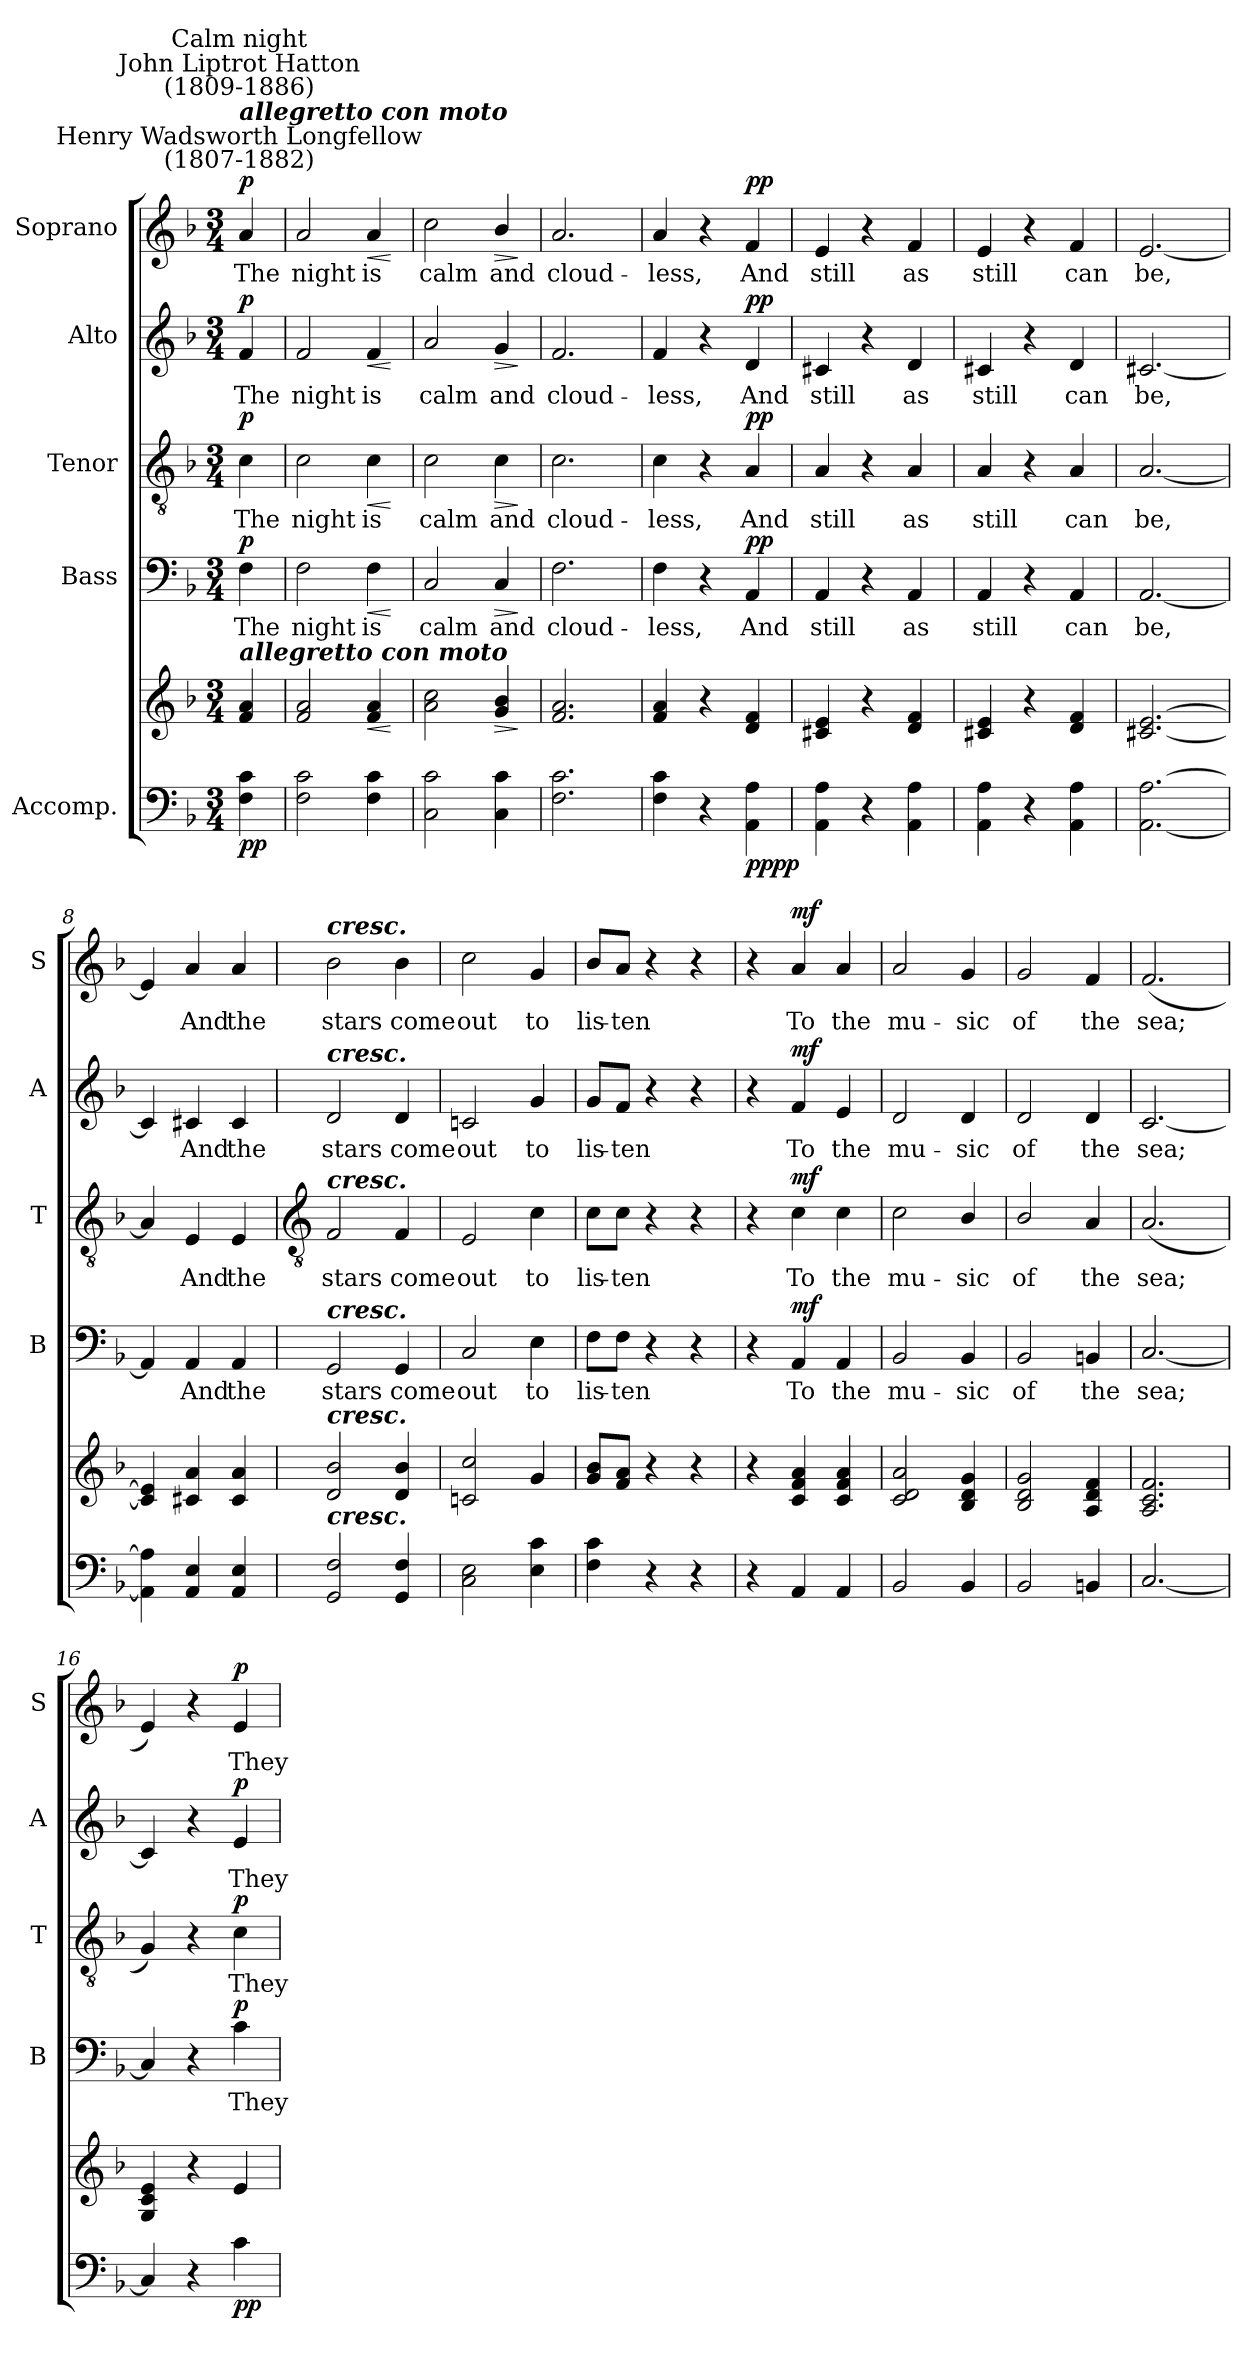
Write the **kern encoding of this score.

**kern	**kern	**dynam	**kern	**text	**dynam	**kern	**text	**dynam	**kern	**text	**dynam	**kern	**text	**dynam
*part5	*part5	*part5	*part4	*part4	*part4	*part3	*part3	*part3	*part2	*part2	*part2	*part1	*part1	*part1
*staff6	*staff5	*staff5/6	*staff4	*staff4	*staff4	*staff3	*staff3	*staff3	*staff2	*staff2	*staff2	*staff1	*staff1	*staff1
*I"Accomp.	*	*	*I"Bass	*	*	*I"Tenor	*	*	*I"Alto	*	*	*I"Soprano	*	*
*	*	*	*I'B	*	*	*I'T	*	*	*I'A	*	*	*I'S	*	*
*clefF4	*clefG2	*	*clefF4	*	*	*clefGv2	*	*	*clefG2	*	*	*clefG2	*	*
*k[b-]	*k[b-]	*	*k[b-]	*	*	*k[b-]	*	*	*k[b-]	*	*	*k[b-]	*	*
*F:	*F:	*	*F:	*	*	*F:	*	*	*F:	*	*	*F:	*	*
*M3/4	*M3/4	*	*M3/4	*	*	*M3/4	*	*	*M3/4	*	*	*M3/4	*	*
*MM112	*MM112	*	*MM112	*	*	*MM112	*	*	*MM112	*	*	*MM112	*	*
=	=	=	=	=	=	=	=	=	=	=	=	=	=	=
!	!	!	!	!	!	!	!	!	!	!	!	!LO:TX:a:cj:t=Henry Wadsworth Longfellow\n(1807-1882)	!	!
!	!	!	!	!	!	!	!	!	!	!	!	!LO:TX:a:Bi:t=allegretto con moto	!	!
!	!	!	!	!	!	!	!	!	!	!	!	!LO:TX:a:cj:t=John Liptrot Hatton\n(1809-1886)	!	!
!	!	!	!	!	!	!	!	!	!	!	!	!LO:TX:a:cj:t=Calm night	!	!
!	!LO:TX:a:Bi:t=allegretto con moto	!	!	!	!	!	!	!	!	!	!	!	!	!
!	!	!LO:DY:b=2	!	!LO:LY:b	!	!	!LO:LY:b	!	!	!LO:LY:b	!	!	!LO:LY:b	!
!	!	!LO:DY:n=1:b	!	!	!LO:DY:b	!	!	!LO:DY:b	!	!	!LO:DY:b	!	!	!LO:DY:b
4F\ 4c\	4f 4a	p p	4F	The	p	4c	The	p	4f	The	p	4a	The	p
=1	=1	=1	=1	=1	=1	=1	=1	=1	=1	=1	=1	=1	=1	=1
!	!	!	!	!LO:LY:b	!	!	!LO:LY:b	!	!	!LO:LY:b	!	!	!LO:LY:b	!
2F 2c	2f 2a	.	2F	night	.	2c	night	.	2f	night	.	2a	night	.
!	!	!LO:HP:b	!	!LO:LY:b	!LO:HP:b	!	!LO:LY:b	!LO:HP:b	!	!LO:LY:b	!LO:HP:b	!	!LO:LY:b	!LO:HP:b
4F 4c	4f 4a	<	4F	is	<	4c	is	<	4f	is	<	4a	is	<
.	.	[	.	.	[	.	.	[	.	.	[	.	.	[
=2	=2	=2	=2	=2	=2	=2	=2	=2	=2	=2	=2	=2	=2	=2
!	!	!	!	!LO:LY:b	!	!	!LO:LY:b	!	!	!LO:LY:b	!	!	!LO:LY:b	!
2C 2c	2a 2cc	.	2C	calm	.	2c	calm	.	2a	calm	.	2cc	calm	.
!	!	!LO:HP:b	!	!LO:LY:b	!LO:HP:b	!	!LO:LY:b	!LO:HP:b	!	!LO:LY:b	!LO:HP:b	!	!LO:LY:b	!LO:HP:b
4C 4c	4g/ 4b-/	>	4C	and	>	4c	and	>	4g	and	>	4b-/	and	>
.	.	]	.	.	]	.	.	]	.	.	]	.	.	]
=3	=3	=3	=3	=3	=3	=3	=3	=3	=3	=3	=3	=3	=3	=3
!	!	!	!	!LO:LY:b	!	!	!LO:LY:b	!	!	!LO:LY:b	!	!	!LO:LY:b	!
2.F 2.c	2.f 2.a	.	2.F	cloud-	.	2.c	cloud-	.	2.f	cloud-	.	2.a	cloud-	.
=4	=4	=4	=4	=4	=4	=4	=4	=4	=4	=4	=4	=4	=4	=4
!	!	!	!	!LO:LY:b	!	!	!LO:LY:b	!	!	!LO:LY:b	!	!	!LO:LY:b	!
4F 4c	4f 4a	.	4F	-less,	.	4c	-less,	.	4f	-less,	.	4a	-less,	.
4r	4r	.	4r	.	.	4r	.	.	4r	.	.	4r	.	.
!	!	!LO:DY:b=2	!	!LO:LY:b	!	!	!LO:LY:b	!	!	!LO:LY:b	!	!	!LO:LY:b	!
!	!	!LO:DY:n=1:b	!	!	!LO:DY:b	!	!	!LO:DY:b	!	!	!LO:DY:b	!	!	!LO:DY:b
4AA 4A	4d 4f	pp pp	4AA	And	pp	4A	And	pp	4d	And	pp	4f	And	pp
=5	=5	=5	=5	=5	=5	=5	=5	=5	=5	=5	=5	=5	=5	=5
!	!	!	!	!LO:LY:b	!	!	!LO:LY:b	!	!	!LO:LY:b	!	!	!LO:LY:b	!
4AA 4A	4c#X 4e	.	4AA	still	.	4A	still	.	4c#X	still	.	4e	still	.
4r	4r	.	4r	.	.	4r	.	.	4r	.	.	4r	.	.
!	!	!	!	!LO:LY:b	!	!	!LO:LY:b	!	!	!LO:LY:b	!	!	!LO:LY:b	!
4AA 4A	4d 4f	.	4AA	as	.	4A	as	.	4d	as	.	4f	as	.
=6	=6	=6	=6	=6	=6	=6	=6	=6	=6	=6	=6	=6	=6	=6
!	!	!	!	!LO:LY:b	!	!	!LO:LY:b	!	!	!LO:LY:b	!	!	!LO:LY:b	!
4AA 4A	4c#X 4e	.	4AA	still	.	4A	still	.	4c#X	still	.	4e	still	.
4r	4r	.	4r	.	.	4r	.	.	4r	.	.	4r	.	.
!	!	!	!	!LO:LY:b	!	!	!LO:LY:b	!	!	!LO:LY:b	!	!	!LO:LY:b	!
4AA 4A	4d 4f	.	4AA	can	.	4A	can	.	4d	can	.	4f	can	.
=7	=7	=7	=7	=7	=7	=7	=7	=7	=7	=7	=7	=7	=7	=7
!	!	!	!	!LO:LY:b	!	!	!LO:LY:b	!	!	!LO:LY:b	!	!	!LO:LY:b	!
[2.AA [2.A	[2.c#X [2.e	.	[2.AA	be,	.	[2.A	be,	.	[2.c#X	be,	.	[2.e	be,	.
=8	=8	=8	=8	=8	=8	=8	=8	=8	=8	=8	=8	=8	=8	=8
4AA] 4A]	4c#] 4e]	.	4AA]	.	.	4A]	.	.	4c#]	.	.	4e]	.	.
!	!	!	!	!LO:LY:b	!	!	!LO:LY:b	!	!	!LO:LY:b	!	!	!LO:LY:b	!
4AA 4E	4c# 4a	.	4AA	And	.	4E	And	.	4c#	And	.	4a	And	.
!	!	!	!	!LO:LY:b	!	!	!LO:LY:b	!	!	!LO:LY:b	!	!	!LO:LY:b	!
4AA 4E	4c# 4a	.	4AA	the	.	4E	the	.	4c#	the	.	4a	the	.
!!LO:LB:g=z
=9	=9	=9	=9	=9	=9	=9	=9	=9	=9	=9	=9	=9	=9	=9
*	*	*	*	*	*	*clefGv2	*	*	*	*	*	*	*	*
!	!	!	!	!	!	!	!	!	!	!	!	!LO:TX:a:Bi:t=cresc.	!	!
!	!	!	!	!	!	!	!	!	!LO:TX:a:Bi:t=cresc.	!	!	!	!	!
!	!	!	!	!	!	!LO:TX:a:Bi:t=cresc.	!	!	!	!	!	!	!	!
!	!	!	!LO:TX:a:Bi:t=cresc.	!	!	!	!	!	!	!	!	!	!	!
!	!LO:TX:a:Bi:t=cresc.	!	!	!	!	!	!	!	!	!	!	!	!	!
!LO:TX:a:Bi:t=cresc.	!	!	!	!	!	!	!	!	!	!	!	!	!	!
!	!	!	!	!LO:LY:b	!	!	!LO:LY:b	!	!	!LO:LY:b	!	!	!LO:LY:b	!
2GG 2F	2d 2b-	.	2GG	stars	.	2F	stars	.	2d	stars	.	2b-	stars	.
!	!	!	!	!LO:LY:b	!	!	!LO:LY:b	!	!	!LO:LY:b	!	!	!LO:LY:b	!
4GG 4F	4d 4b-	.	4GG	come	.	4F	come	.	4d	come	.	4b-	come	.
=10	=10	=10	=10	=10	=10	=10	=10	=10	=10	=10	=10	=10	=10	=10
!	!	!	!	!LO:LY:b	!	!	!LO:LY:b	!	!	!LO:LY:b	!	!	!LO:LY:b	!
2C 2E	2cn 2cc	.	2C	out	.	2E	out	.	2cn	out	.	2cc	out	.
!	!	!	!	!LO:LY:b	!	!	!LO:LY:b	!	!	!LO:LY:b	!	!	!LO:LY:b	!
4E 4c	4g	.	4E	to	.	4c	to	.	4g	to	.	4g	to	.
=11	=11	=11	=11	=11	=11	=11	=11	=11	=11	=11	=11	=11	=11	=11
!	!	!	!	!LO:LY:b	!	!	!LO:LY:b	!	!	!LO:LY:b	!	!	!LO:LY:b	!
4F 4c	8g/ 8b-/L	.	8F\L	lis-	.	8c\L	lis-	.	8g/L	lis-	.	8b-/L	lis-	.
!	!	!	!	!LO:LY:b	!	!	!LO:LY:b	!	!	!LO:LY:b	!	!	!LO:LY:b	!
.	8f 8aJ	.	8F\J	-ten	.	8c\J	-ten	.	8f/J	-ten	.	8a/J	-ten	.
4r	4r	.	4r	.	.	4r	.	.	4r	.	.	4r	.	.
4r	4r	.	4r	.	.	4r	.	.	4r	.	.	4r	.	.
=12	=12	=12	=12	=12	=12	=12	=12	=12	=12	=12	=12	=12	=12	=12
4r	4r	.	4r	.	.	4r	.	.	4r	.	.	4r	.	.
!	!	!LO:DY:b=2	!	!LO:LY:b	!	!	!LO:LY:b	!	!	!LO:LY:b	!	!	!LO:LY:b	!
!	!	!LO:DY:n=1:b	!	!	!LO:DY:b	!	!	!LO:DY:b	!	!	!LO:DY:b	!	!	!LO:DY:b
4AA	4c 4f 4a	mf mf	4AA	To	mf	4c	To	mf	4f	To	mf	4a	To	mf
!	!	!	!	!LO:LY:b	!	!	!LO:LY:b	!	!	!LO:LY:b	!	!	!LO:LY:b	!
4AA	4c 4f 4a	.	4AA	the	.	4c	the	.	4e	the	.	4a	the	.
=13	=13	=13	=13	=13	=13	=13	=13	=13	=13	=13	=13	=13	=13	=13
!	!	!	!	!LO:LY:b	!	!	!LO:LY:b	!	!	!LO:LY:b	!	!	!LO:LY:b	!
2BB-	2c 2d 2a	.	2BB-	mu-	.	2c	mu-	.	2d	mu-	.	2a	mu-	.
!	!	!	!	!LO:LY:b	!	!	!LO:LY:b	!	!	!LO:LY:b	!	!	!LO:LY:b	!
4BB-	4B- 4d 4g	.	4BB-	-sic	.	4B-/	-sic	.	4d	-sic	.	4g	-sic	.
=14	=14	=14	=14	=14	=14	=14	=14	=14	=14	=14	=14	=14	=14	=14
!	!	!	!	!LO:LY:b	!	!	!LO:LY:b	!	!	!LO:LY:b	!	!	!LO:LY:b	!
2BB-	2B- 2d 2g	.	2BB-	of	.	2B-/	of	.	2d	of	.	2g	of	.
!	!	!	!	!LO:LY:b	!	!	!LO:LY:b	!	!	!LO:LY:b	!	!	!LO:LY:b	!
4BBn	4A 4d 4f	.	4BBn	the	.	4A	the	.	4d	the	.	4f	the	.
=15	=15	=15	=15	=15	=15	=15	=15	=15	=15	=15	=15	=15	=15	=15
!	!	!	!	!LO:LY:b	!	!	!LO:LY:b	!	!	!LO:LY:b	!	!	!LO:LY:b	!
[2.C	2.A 2.c 2.f	.	[2.C	sea;	.	(<2.A	sea;	.	[2.c	sea;	.	(<2.f	sea;	.
=16	=16	=16	=16	=16	=16	=16	=16	=16	=16	=16	=16	=16	=16	=16
4C]	4G 4c 4e	.	4C]	.	.	4G)	.	.	4c]	.	.	4e)	.	.
4r	4r	.	4r	.	.	4r	.	.	4r	.	.	4r	.	.
!	!	!LO:DY:b=2	!	!LO:LY:b	!	!	!LO:LY:b	!	!	!LO:LY:b	!	!	!LO:LY:b	!
!	!	!LO:DY:n=1:b	!	!	!LO:DY:b	!	!	!LO:DY:b	!	!	!LO:DY:b	!	!	!LO:DY:b
4c	4e	p p	4c	They	p	4c	They	p	4e	They	p	4e	They	p
=	=	=	=	=	=	=	=	=	=	=	=	=	=	=
*-	*-	*-	*-	*-	*-	*-	*-	*-	*-	*-	*-	*-	*-	*-
